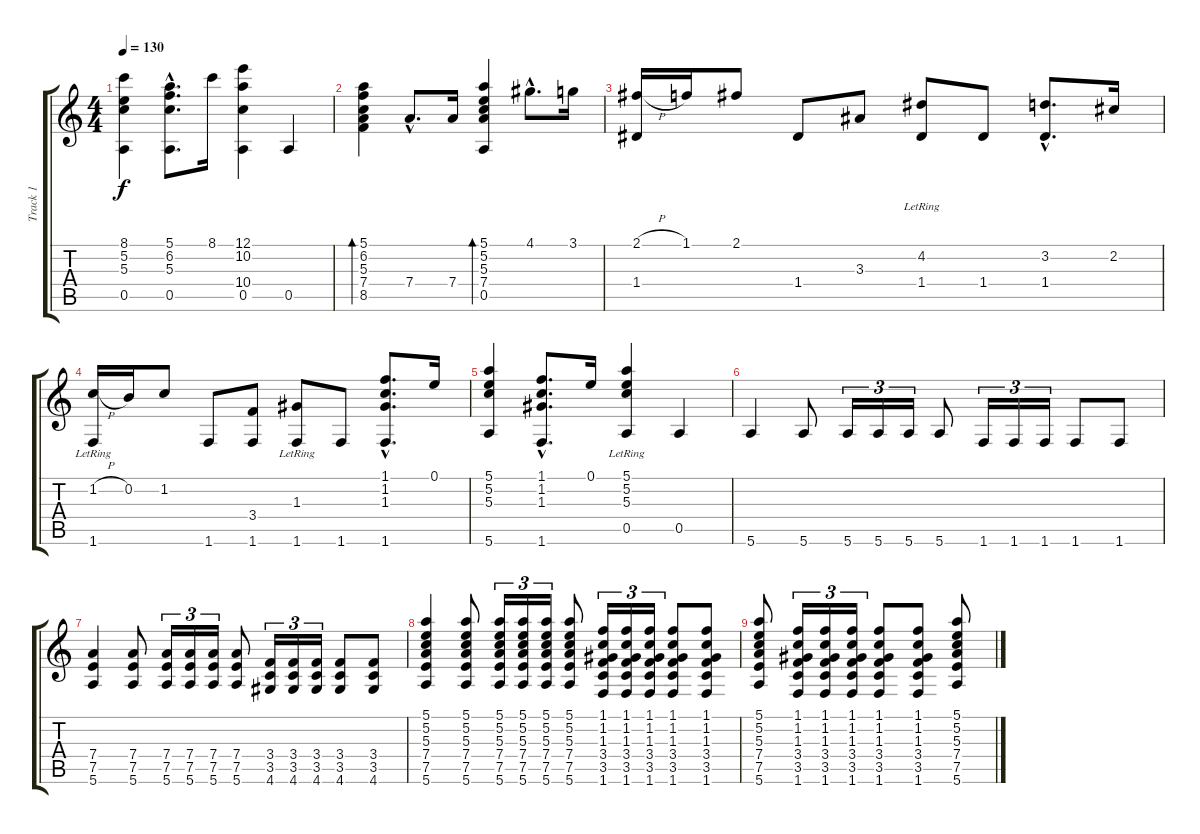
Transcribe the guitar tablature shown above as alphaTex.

\track ("Track 1" "Track 1") {instrument acousticguitarnylon}
\staff {score tabs}
\tuning (E4 B3 G3 D3 A2 E2) {hide}
\ts (4 4)
\tempo 130
\clef g2
\ks c
(8.1 5.2 5.3 0.5).4{dy f} (5.1{hac} 6.2{hac} 5.3{hac} 0.5{hac}).8{d} 8.1.16 (12.1 10.2 10.4 0.5).4 0.5.4 |
(5.1 6.2 5.3 7.4 8.5).4{bd 60} 7.4{hac}.8{d} 7.4.16 (5.1 5.2 5.3 7.4 0.5).4{bd 60} 4.1{hac}.8{d} 3.1.16 |
(2.1{h} 1.4).16 1.1.16 2.1.8 1.4.8 3.3.8 (4.2{lr} 1.4).8 1.4.8 (3.2{hac} 1.4{hac}).8{d} 2.2.16 |
(1.2{h} 1.6{lr}).16 0.2.16 1.2.8 1.6.8 (3.4 1.6).8 (1.3{lr} 1.6).8 1.6.8 (1.1{hac} 1.2{hac} 1.3{hac} 1.6{hac}).8{d} 0.1.16 |
(5.1 5.2 5.3 5.6).4 (1.1{hac} 1.2{hac} 1.3{hac} 1.6{hac}).8{d} 0.1.16 (5.1{lr} 5.2{lr} 5.3{lr} 0.5).4 0.5.4 |
5.6.4 5.6.8 5.6.16{tu (3 2)} 5.6.16{tu (3 2)} 5.6.16{tu (3 2)} 5.6.8 1.6.16{tu (3 2)} 1.6.16{tu (3 2)} 1.6.16{tu (3 2)} 1.6.8 1.6.8 |
(7.4 7.5 5.6).4 (7.4 7.5 5.6).8 (7.4 7.5 5.6).16{tu (3 2)} (7.4 7.5 5.6).16{tu (3 2)} (7.4 7.5 5.6).16{tu (3 2)} (7.4 7.5 5.6).8 (3.4 3.5 4.6).16{tu (3 2)} (3.4 3.5 4.6).16{tu (3 2)} (3.4 3.5 4.6).16{tu (3 2)} (3.4 3.5 4.6).8 (3.4 3.5 4.6).8 |
(5.1 5.2 5.3 7.4 7.5 5.6).4 (5.1 5.2 5.3 7.4 7.5 5.6).8 (5.1 5.2 5.3 7.4 7.5 5.6).16{tu (3 2)} (5.1 5.2 5.3 7.4 7.5 5.6).16{tu (3 2)} (5.1 5.2 5.3 7.4 7.5 5.6).16{tu (3 2)} (5.1 5.2 5.3 7.4 7.5 5.6).8 (1.1 1.2 1.3 3.4 3.5 1.6).16{tu (3 2)} (1.1 1.2 1.3 3.4 3.5 1.6).16{tu (3 2)} (1.1 1.2 1.3 3.4 3.5 1.6).16{tu (3 2)} (1.1 1.2 1.3 3.4 3.5 1.6).8 (1.1 1.2 1.3 3.4 3.5 1.6).8 |
(5.1 5.2 5.3 7.4 7.5 5.6).8 (1.1 1.2 1.3 3.4 3.5 1.6).16{tu (3 2)} (1.1 1.2 1.3 3.4 3.5 1.6).16{tu (3 2)} (1.1 1.2 1.3 3.4 3.5 1.6).16{tu (3 2)} (1.1 1.2 1.3 3.4 3.5 1.6).8 (1.1 1.2 1.3 3.4 3.5 1.6).8 (5.1 5.2 5.3 7.4 7.5 5.6).8
